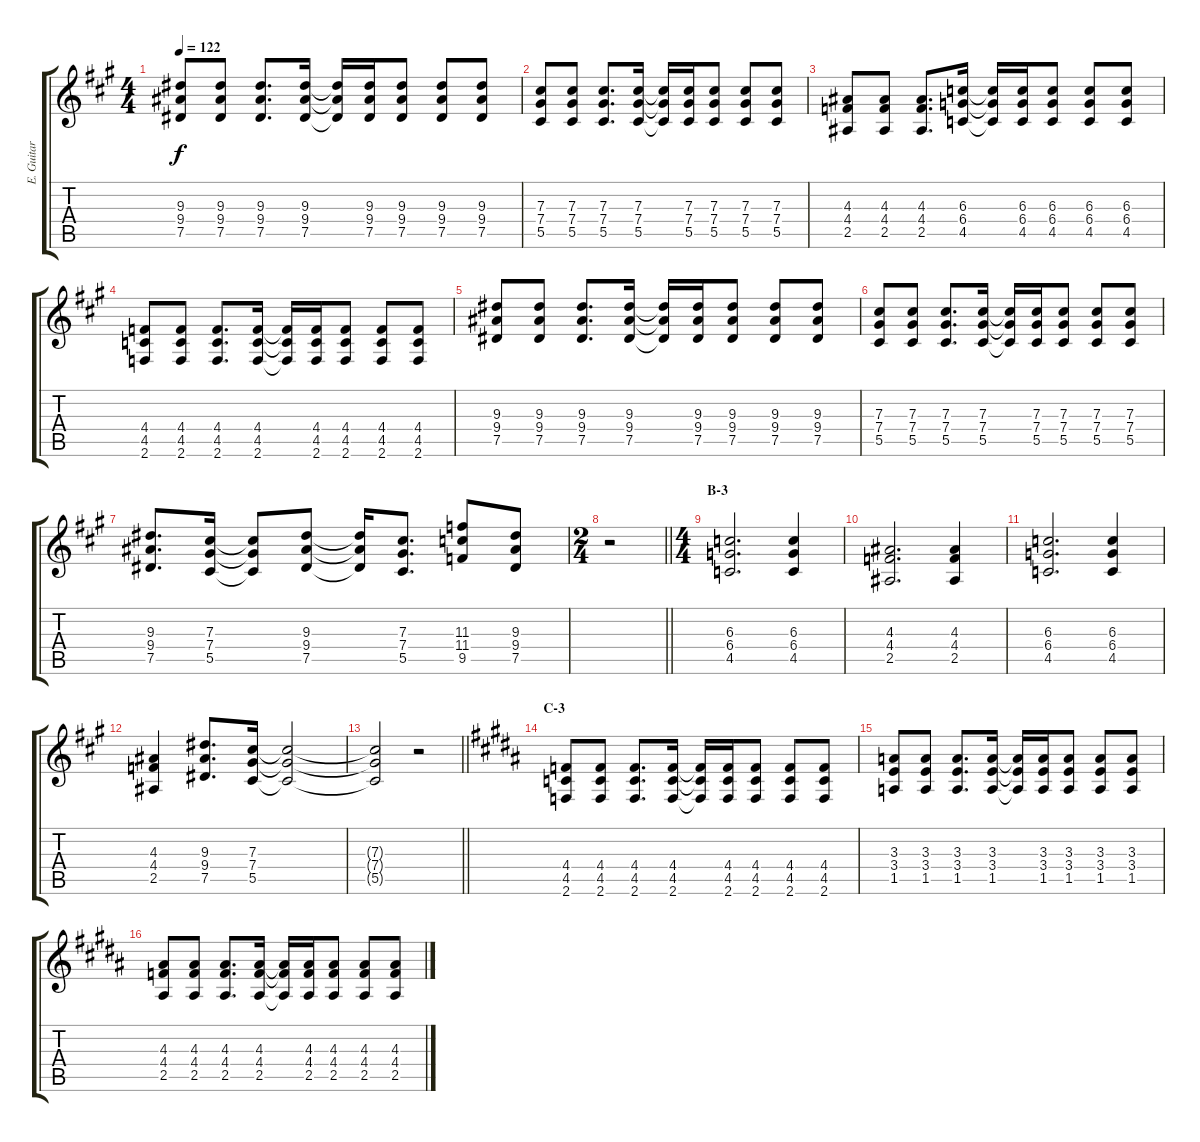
\track ("E. Guitar II" "E. Guitar ") {instrument overdrivenguitar}
\staff {score tabs}
\tuning (Eb4 Bb3 Gb3 Db3 Ab2 Eb2) {hide}
\ts (4 4)
\tempo 122
\clef g2
\ks a
(9.3 9.4 7.5).8{dy f} (9.3 9.4 7.5).8 (9.3 9.4 7.5).8{d} (9.3 9.4 7.5).16 (9.3{t} 9.4{t} 7.5{t}).16 (9.3 9.4 7.5).16 (9.3 9.4 7.5).8 (9.3 9.4 7.5).8 (9.3 9.4 7.5).8 |
(7.3 7.4 5.5).8 (7.3 7.4 5.5).8 (7.3 7.4 5.5).8{d} (7.3 7.4 5.5).16 (7.3{t} 7.4{t} 5.5{t}).16 (7.3 7.4 5.5).16 (7.3 7.4 5.5).8 (7.3 7.4 5.5).8 (7.3 7.4 5.5).8 |
(4.3 4.4 2.5).8 (4.3 4.4 2.5).8 (4.3 4.4 2.5).8{d} (6.3 6.4 4.5).16 (6.3{t} 6.4{t} 4.5{t}).16 (6.3 6.4 4.5).16 (6.3 6.4 4.5).8 (6.3 6.4 4.5).8 (6.3 6.4 4.5).8 |
(4.4 4.5 2.6).8 (4.4 4.5 2.6).8 (4.4 4.5 2.6).8{d} (4.4 4.5 2.6).16 (4.4{t} 4.5{t} 2.6{t}).16 (4.4 4.5 2.6).16 (4.4 4.5 2.6).8 (4.4 4.5 2.6).8 (4.4 4.5 2.6).8 |
(9.3 9.4 7.5).8 (9.3 9.4 7.5).8 (9.3 9.4 7.5).8{d} (9.3 9.4 7.5).16 (9.3{t} 9.4{t} 7.5{t}).16 (9.3 9.4 7.5).16 (9.3 9.4 7.5).8 (9.3 9.4 7.5).8 (9.3 9.4 7.5).8 |
(7.3 7.4 5.5).8 (7.3 7.4 5.5).8 (7.3 7.4 5.5).8{d} (7.3 7.4 5.5).16 (7.3{t} 7.4{t} 5.5{t}).16 (7.3 7.4 5.5).16 (7.3 7.4 5.5).8 (7.3 7.4 5.5).8 (7.3 7.4 5.5).8 |
(9.3 9.4 7.5).8{d} (7.3 7.4 5.5).16 (7.3{t} 7.4{t} 5.5{t}).8 (9.3 9.4 7.5).8 (9.3{t} 9.4{t} 7.5{t}).16 (7.3 7.4 5.5).8{d} (11.3 11.4 9.5).8 (9.3 9.4 7.5).8 |
\ts (2 4)
\barLineRight lightlight
r.2 |
\ts (4 4)
\section ("" "B-3")
(6.3 6.4 4.5).2{d} (6.3 6.4 4.5).4 |
(4.3 4.4 2.5).2{d} (4.3 4.4 2.5).4 |
(6.3 6.4 4.5).2{d} (6.3 6.4 4.5).4 |
(4.3 4.4 2.5).4 (9.3 9.4 7.5).8{d} (7.3 7.4 5.5).16 (7.3{t} 7.4{t} 5.5{t}).2 |
\barLineRight lightlight
(7.3{t} 7.4{t} 5.5{t}).2 r.2 |
\section ("" "C-3")
\ks b
(4.4 4.5 2.6).8 (4.4 4.5 2.6).8 (4.4 4.5 2.6).8{d} (4.4 4.5 2.6).16 (4.4{t} 4.5{t} 2.6{t}).16 (4.4 4.5 2.6).16 (4.4 4.5 2.6).8 (4.4 4.5 2.6).8 (4.4 4.5 2.6).8 |
(3.3 3.4 1.5).8 (3.3 3.4 1.5).8 (3.3 3.4 1.5).8{d} (3.3 3.4 1.5).16 (3.3{t} 3.4{t} 1.5{t}).16 (3.3 3.4 1.5).16 (3.3 3.4 1.5).8 (3.3 3.4 1.5).8 (3.3 3.4 1.5).8 |
(4.3 4.4 2.5).8 (4.3 4.4 2.5).8 (4.3 4.4 2.5).8{d} (4.3 4.4 2.5).16 (4.3{t} 4.4{t} 2.5{t}).16 (4.3 4.4 2.5).16 (4.3 4.4 2.5).8 (4.3 4.4 2.5).8 (4.3 4.4 2.5).8
